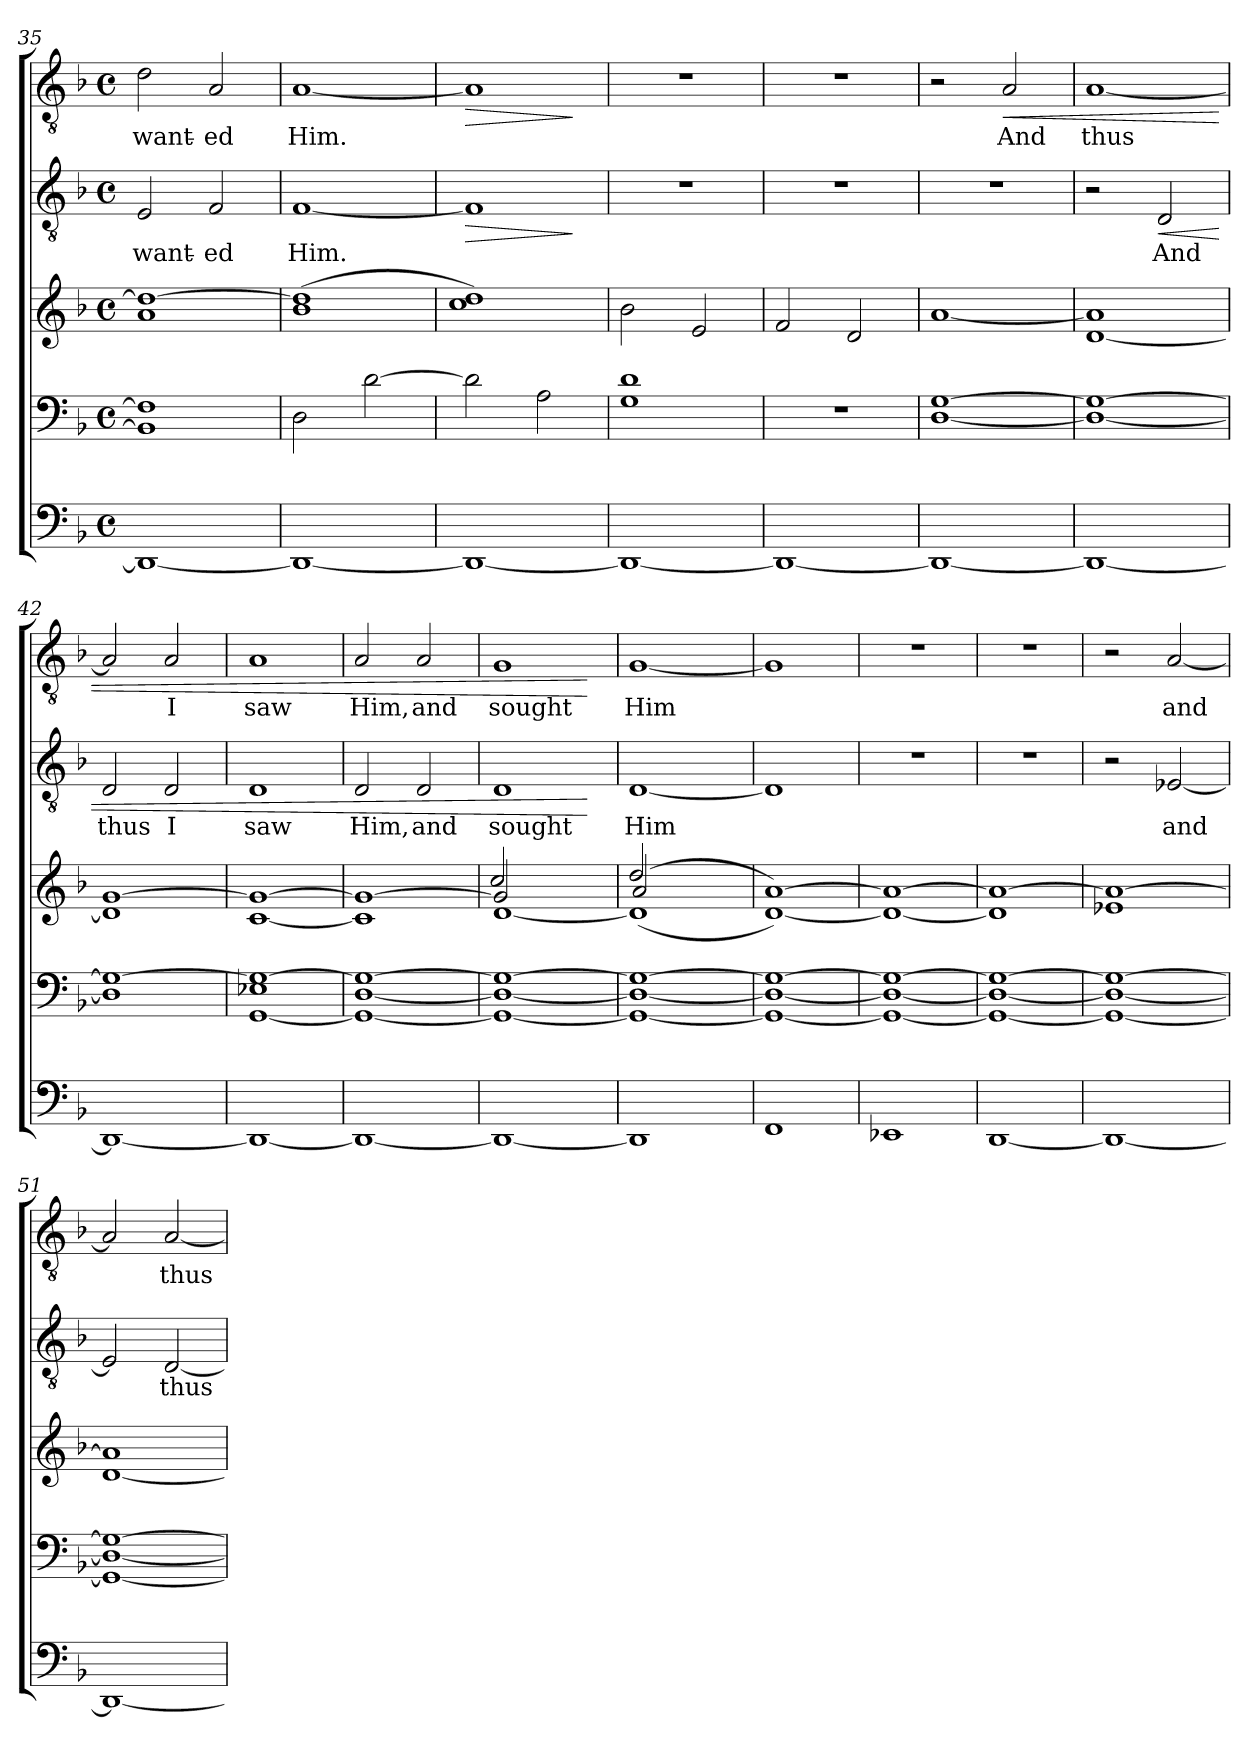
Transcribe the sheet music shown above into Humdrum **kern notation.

**kern	**kern	**kern	**kern	**text	**dynam	**kern	**text	**dynam
*part4	*part3	*part3	*part2	*part2	*part2	*part1	*part1	*part1
*staff5	*staff4	*staff3	*staff2	*staff2	*staff2	*staff1	*staff1	*staff1
*clefF4	*clefF4	*clefG2	*clefGv2	*	*	*clefGv2	*	*
*k[b-]	*k[b-]	*k[b-]	*k[b-]	*	*	*k[b-]	*	*
*F:	*F:	*F:	*F:	*	*	*F:	*	*
*M4/4	*M4/4	*M4/4	*M4/4	*	*	*M4/4	*	*
*met(c)	*met(c)	*met(c)	*met(c)	*	*	*met(c)	*	*
=35	=35	=35	=35	=35	=35	=35	=35	=35
!	!	!	!	!LO:LY:b	!	!	!LO:LY:b	!
1DD_	1BB-] 1F]	1a 1dd_	2E/	want-	.	2d\	want-	.
!	!	!	!	!LO:LY:b	!	!	!LO:LY:b	!
.	.	.	2F/	-ed	.	2A/	-ed	.
=36	=36	=36	=36	=36	=36	=36	=36	=36
!	!	!	!	!LO:LY:b	!	!	!LO:LY:b	!
1DD_	2D\	(>1b- 1dd]	[<1F	Him.	.	[<1A	Him.	.
.	[>2d\	.	.	.	.	.	.	.
=37	=37	=37	=37	=37	=37	=37	=37	=37
!	!	!	!	!	!LO:HP:b	!	!	!LO:HP:b
1DD_	2d\]	1cc 1dd)	1F]	.	>	1A]	.	>
.	2A\	.	.	.	.	.	.	.
.	.	.	.	.	]	.	.	]
=38	=38	=38	=38	=38	=38	=38	=38	=38
1DD_	1G 1d	2b-\	1r	.	.	1r	.	.
.	.	2e/	.	.	.	.	.	.
!!LO:LB:g=z
=39	=39	=39	=39	=39	=39	=39	=39	=39
1DD_	1r	2f/	1r	.	.	1r	.	.
.	.	2d/	.	.	.	.	.	.
=40	=40	=40	=40	=40	=40	=40	=40	=40
1DD_	[<1D [>1G	[>1a	1r	.	.	2r	.	.
!	!	!	!	!	!	!	!LO:LY:b	!LO:HP:b
.	.	.	.	.	.	2A/	And	<
=41	=41	=41	=41	=41	=41	=41	=41	=41
!	!	!	!	!	!	!	!LO:LY:b	!
1DD_	1D_ 1G_	[<1d 1a]	2r	.	.	[<1A	thus	.
!	!	!	!	!LO:LY:b	!LO:HP:b	!	!	!
.	.	.	2D/	And	<	.	.	.
=42	=42	=42	=42	=42	=42	=42	=42	=42
!	!	!	!	!LO:LY:b	!	!	!	!
1DD_	1D] 1G_	1d] [>1g	2D/	thus	.	2A/]	.	.
!	!	!	!	!LO:LY:b:rj	!	!	!LO:LY:b:rj	!
.	.	.	2D/	I	.	2A/	I	.
=43	=43	=43	=43	=43	=43	=43	=43	=43
!	!	!	!	!LO:LY:b	!	!	!LO:LY:b	!
1DD_	[<1GG 1E-X 1G_	[<1c 1g_	1D	saw	.	1A	saw	.
=44	=44	=44	=44	=44	=44	=44	=44	=44
!	!	!	!	!LO:LY:b	!	!	!LO:LY:b	!
1DD_	1GG_ [>1D 1G_	1c] 1g_	2D/	Him,	.	2A/	Him,	.
!	!	!	!	!LO:LY:b	!	!	!LO:LY:b	!
.	.	.	2D/	and	.	2A/	and	.
=45	=45	=45	=45	=45	=45	=45	=45	=45
*	*	*^	*	*	*	*	*	*
*	*	*	*^	*	*	*	*	*	*
!	!	!	!	!	!	!LO:LY:b	!	!	!LO:LY:b	!
1DD_	1GG_ 1D_ 1G_	2g/]	[<1d	2cc/	1D	sought	.	1G	sought	.
.	.	2ryy	.	2ryy	.	.	.	.	.	.
*	*	*v	*v	*v	*	*	*	*	*	*
.	.	.	.	.	[	.	.	[
=46	=46	=46	=46	=46	=46	=46	=46	=46
*	*	*^	*	*	*	*	*	*
*	*	*	*^	*	*	*	*	*	*
!	!	!	!	!	!	!LO:LY:b	!	!	!LO:LY:b	!
1DD]	1GG_ 1D_ 1G_	2dd/	(<1d]	(2a/	[<1D	Him	.	[<1G	Him	.
.	.	2ryy	.	2ryy	.	.	.	.	.	.
*	*	*v	*v	*v	*	*	*	*	*	*
=47	=47	=47	=47	=47	=47	=47	=47	=47
1FF	1GG_ 1D_ 1G_	[<1d [>1a))	1D]	.	.	1G]	.	.
=48	=48	=48	=48	=48	=48	=48	=48	=48
1EE-X	1GG_ 1D_ 1G_	1d_ 1a_	1r	.	.	1r	.	.
=49	=49	=49	=49	=49	=49	=49	=49	=49
[<1DD	1GG_ 1D_ 1G_	1d] 1a_	1r	.	.	1r	.	.
=50	=50	=50	=50	=50	=50	=50	=50	=50
1DD_	1GG_ 1D_ 1G_	1e-X 1a_	2r	.	.	2r	.	.
!	!	!	!	!LO:LY:b	!	!	!LO:LY:b	!
.	.	.	[<2E-X/	and	.	[<2A/	and	.
=51	=51	=51	=51	=51	=51	=51	=51	=51
1DD_	1GG_ 1D_ 1G_	[<1d 1a]	2E-/]	.	.	2A/]	.	.
!	!	!	!	!LO:LY:b	!	!	!LO:LY:b	!
.	.	.	[<2D/	thus	.	[<2A/	thus	.
=	=	=	=	=	=	=	=	=
*-	*-	*-	*-	*-	*-	*-	*-	*-
